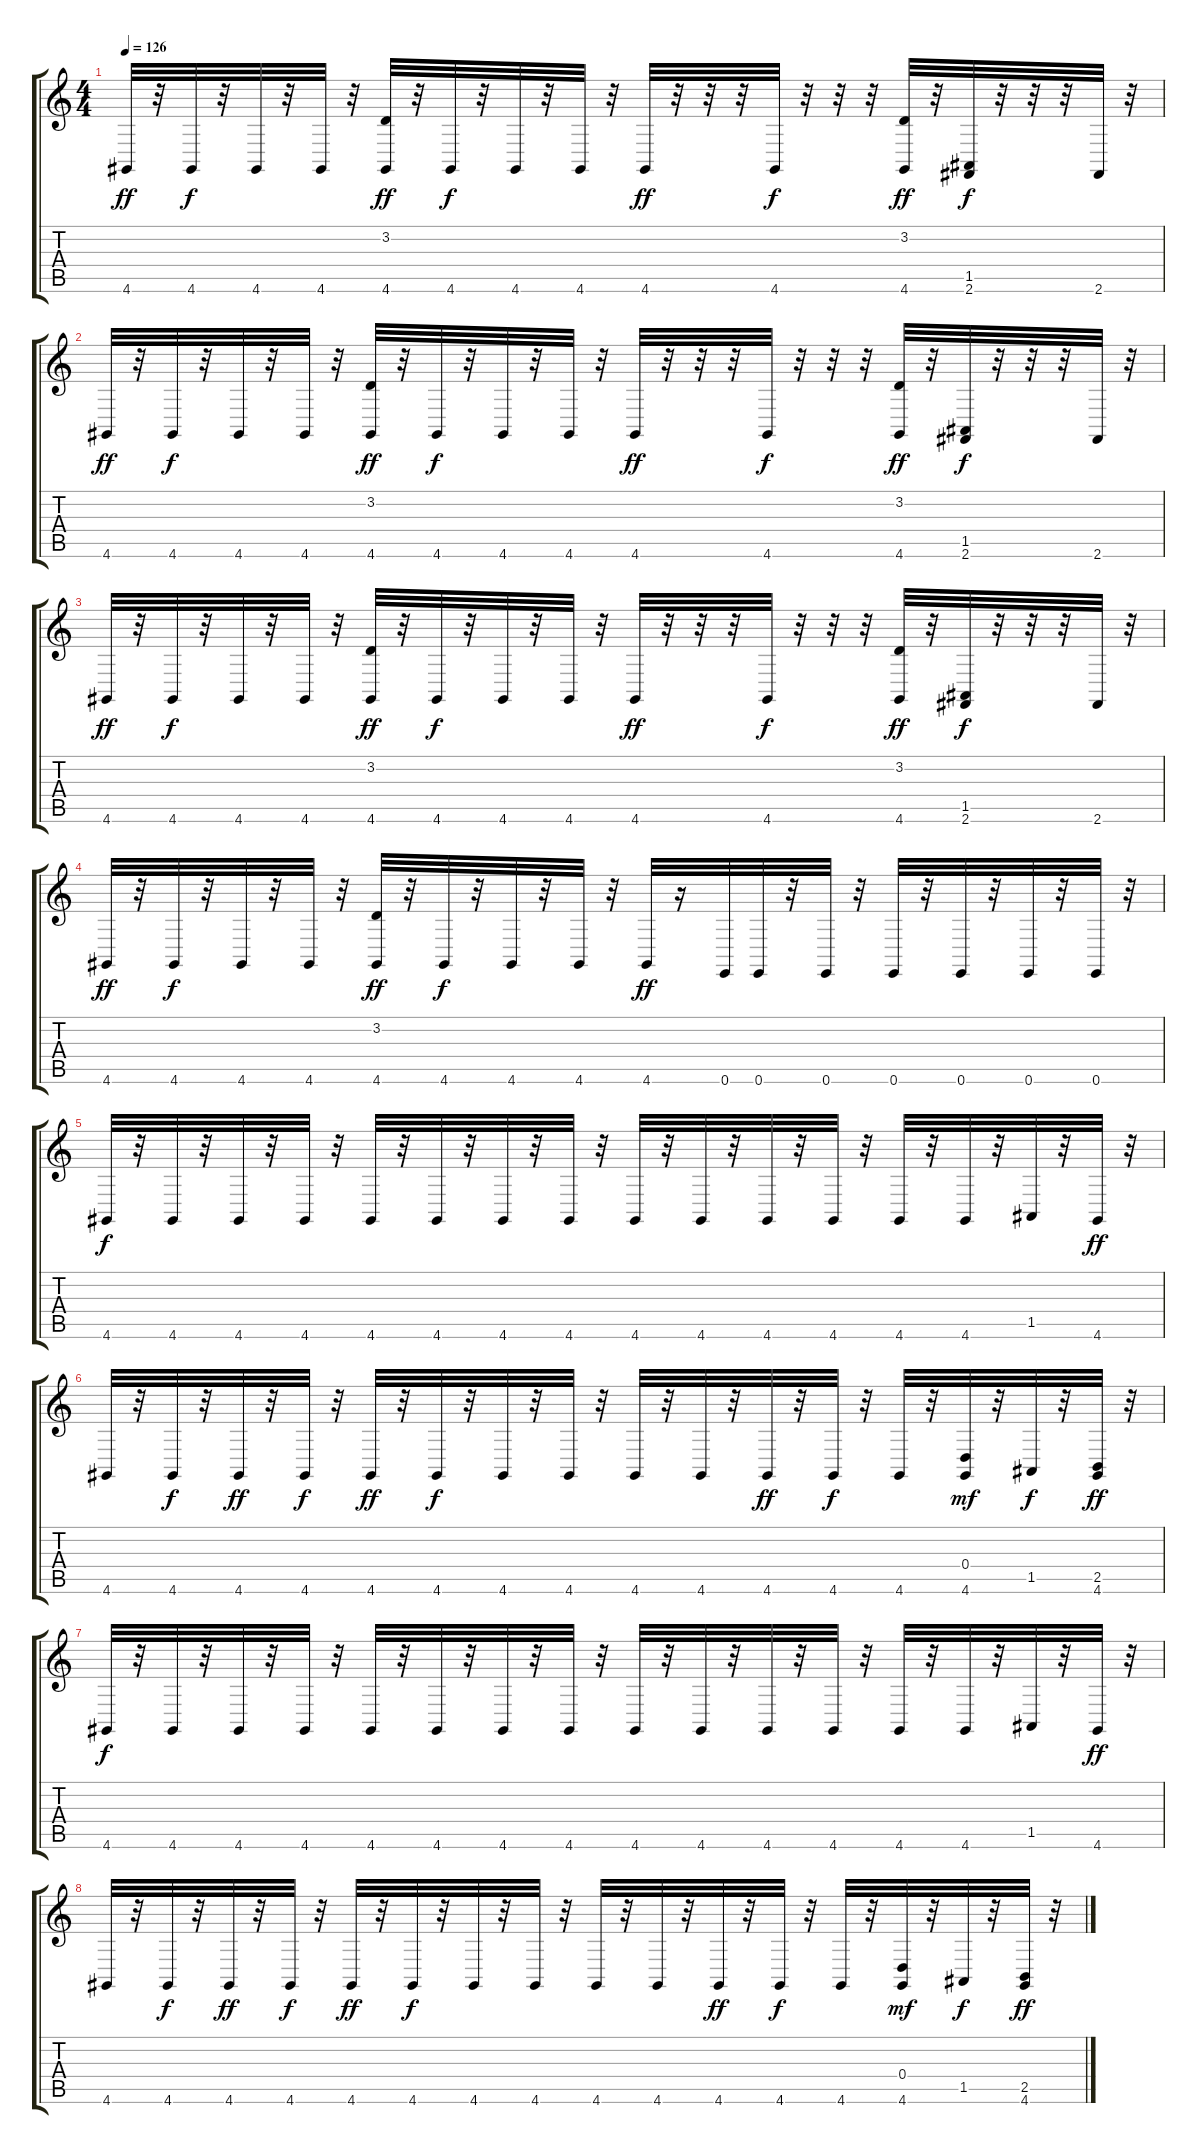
\track "" {instrument brightacousticpiano}
\staff {score tabs}
\tuning (E4 B3 G3 D3 A2 E2) {hide}
\ts (4 4)
\tempo 126
\clef g2
\ks c
4.6.32{dy ff} r.32 4.6.32{dy f} r.32 4.6.32 r.32 4.6.32 r.32 (3.2 4.6).32{dy ff} r.32 4.6.32{dy f} r.32 4.6.32 r.32 4.6.32 r.32 4.6.32{dy ff} r.32 r.32 r.32 4.6.32{dy f} r.32 r.32 r.32 (3.2 4.6).32{dy ff} r.32 (1.5 2.6).32{dy f} r.32 r.32 r.32 2.6.32 r.32 |
4.6.32{dy ff} r.32 4.6.32{dy f} r.32 4.6.32 r.32 4.6.32 r.32 (3.2 4.6).32{dy ff} r.32 4.6.32{dy f} r.32 4.6.32 r.32 4.6.32 r.32 4.6.32{dy ff} r.32 r.32 r.32 4.6.32{dy f} r.32 r.32 r.32 (3.2 4.6).32{dy ff} r.32 (1.5 2.6).32{dy f} r.32 r.32 r.32 2.6.32 r.32 |
4.6.32{dy ff} r.32 4.6.32{dy f} r.32 4.6.32 r.32 4.6.32 r.32 (3.2 4.6).32{dy ff} r.32 4.6.32{dy f} r.32 4.6.32 r.32 4.6.32 r.32 4.6.32{dy ff} r.32 r.32 r.32 4.6.32{dy f} r.32 r.32 r.32 (3.2 4.6).32{dy ff} r.32 (1.5 2.6).32{dy f} r.32 r.32 r.32 2.6.32 r.32 |
4.6.32{dy ff} r.32 4.6.32{dy f} r.32 4.6.32 r.32 4.6.32 r.32 (3.2 4.6).32{dy ff} r.32 4.6.32{dy f} r.32 4.6.32 r.32 4.6.32 r.32 4.6.32{dy ff} r.16 0.6.32 0.6.32 r.32 0.6.32 r.32 0.6.32 r.32 0.6.32 r.32 0.6.32 r.32 0.6.32 r.32 |
4.6.32{dy f} r.32 4.6.32 r.32 4.6.32 r.32 4.6.32 r.32 4.6.32 r.32 4.6.32 r.32 4.6.32 r.32 4.6.32 r.32 4.6.32 r.32 4.6.32 r.32 4.6.32 r.32 4.6.32 r.32 4.6.32 r.32 4.6.32 r.32 1.5.32 r.32 4.6.32{dy ff} r.32 |
4.6.32 r.32 4.6.32{dy f} r.32 4.6.32{dy ff} r.32 4.6.32{dy f} r.32 4.6.32{dy ff} r.32 4.6.32{dy f} r.32 4.6.32 r.32 4.6.32 r.32 4.6.32 r.32 4.6.32 r.32 4.6.32{dy ff} r.32 4.6.32{dy f} r.32 4.6.32 r.32 (0.4 4.6).32{dy mf} r.32 1.5.32{dy f} r.32 (2.5 4.6).32{dy ff} r.32 |
4.6.32{dy f} r.32 4.6.32 r.32 4.6.32 r.32 4.6.32 r.32 4.6.32 r.32 4.6.32 r.32 4.6.32 r.32 4.6.32 r.32 4.6.32 r.32 4.6.32 r.32 4.6.32 r.32 4.6.32 r.32 4.6.32 r.32 4.6.32 r.32 1.5.32 r.32 4.6.32{dy ff} r.32 |
4.6.32 r.32 4.6.32{dy f} r.32 4.6.32{dy ff} r.32 4.6.32{dy f} r.32 4.6.32{dy ff} r.32 4.6.32{dy f} r.32 4.6.32 r.32 4.6.32 r.32 4.6.32 r.32 4.6.32 r.32 4.6.32{dy ff} r.32 4.6.32{dy f} r.32 4.6.32 r.32 (0.4 4.6).32{dy mf} r.32 1.5.32{dy f} r.32 (2.5 4.6).32{dy ff} r.32
